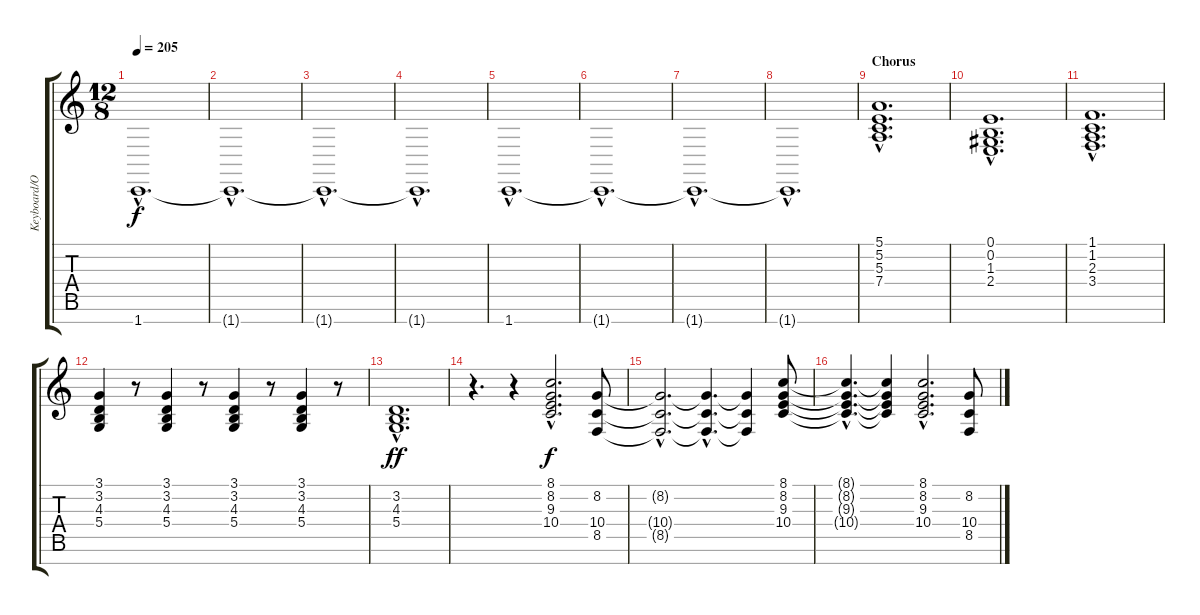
\track ("Keyboard/Other instr." "Keyboard/O") {instrument churchorgan}
\staff {score tabs}
\tuning (E4 B3 G3 D3 A2 E2 B1) {hide}
\ts (12 8)
\tempo 205
\clef g2
\ks c
1.7{hac}.1{d dy f volume 14 balance 14 instrument stringensemble2} |
1.7{hac t}.1{d} |
1.7{hac t}.1{d} |
1.7{hac t}.1{d} |
1.7{hac}.1{d volume 13 balance 14 instrument stringensemble2} |
1.7{hac t}.1{d} |
1.7{hac t}.1{d} |
1.7{hac t}.1{d} |
\section ("" "Chorus")
(5.1{hac} 5.2{hac} 5.3{hac} 7.4{hac}).1{d volume 8 balance 8 instrument churchorgan} |
(0.1{hac} 0.2{hac} 1.3{hac} 2.4{hac}).1{d} |
(1.1{hac} 1.2{hac} 2.3{hac} 3.4{hac}).1{d} |
(3.1 3.2 4.3 5.4).4 r.8 (3.1 3.2 4.3 5.4).4 r.8 (3.1 3.2 4.3 5.4).4 r.8 (3.1 3.2 4.3 5.4).4 r.8 |
(3.2{hac} 4.3{hac} 5.4{hac}).1{d dy ff} |
r.4{d} r.4 (8.1{hac} 8.2{hac} 9.3{hac} 10.4{hac}).2{d dy f volume 10} (8.2 10.4 8.5).8 |
(8.2{hac t} 10.4{hac t} 8.5{hac t}).2{d} (8.2{hac t} 10.4{hac t} 8.5{hac t}).4{d} (8.2{t} 10.4{t} 8.5{t}).4 (8.1 8.2 9.3 10.4).8 |
(8.1{hac t} 8.2{hac t} 9.3{hac t} 10.4{hac t}).4{d} (8.1{t} 8.2{t} 9.3{t} 10.4{t}).4 (8.1{hac} 8.2{hac} 9.3{hac} 10.4{hac}).2{d volume 10} (8.2 10.4 8.5).8
